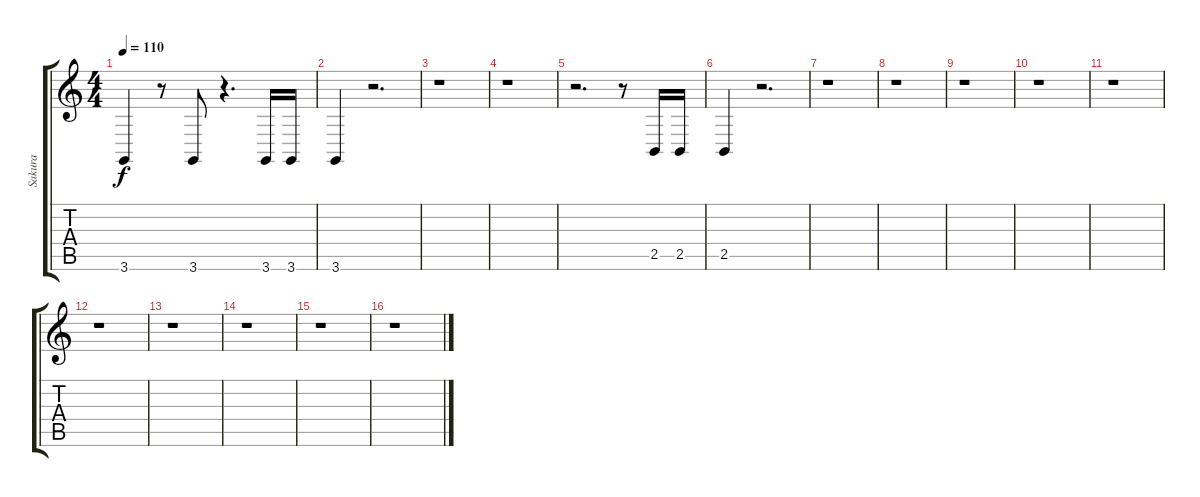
\track ("Sakura" "Sakura") {instrument timpani}
\staff {score tabs}
\tuning (E4 B3 G3 D3 A2 E2) {hide}
\ts (4 4)
\tempo 110
\clef g2
\ks c
3.6.4{dy f volume 14 balance 8} r.8 3.6.8{volume 14 balance 8} r.4{d} 3.6.16 3.6.16 |
3.6.4{volume 14 balance 8} r.2{d} |
r.1 |
r.1 |
r.2{d} r.8 2.5.16{volume 14 balance 8} 2.5.16 |
2.5.4 r.2{d} |
r.1 |
r.1 |
r.1 |
r.1 |
r.1 |
r.1 |
r.1 |
r.1 |
r.1 |
r.1
